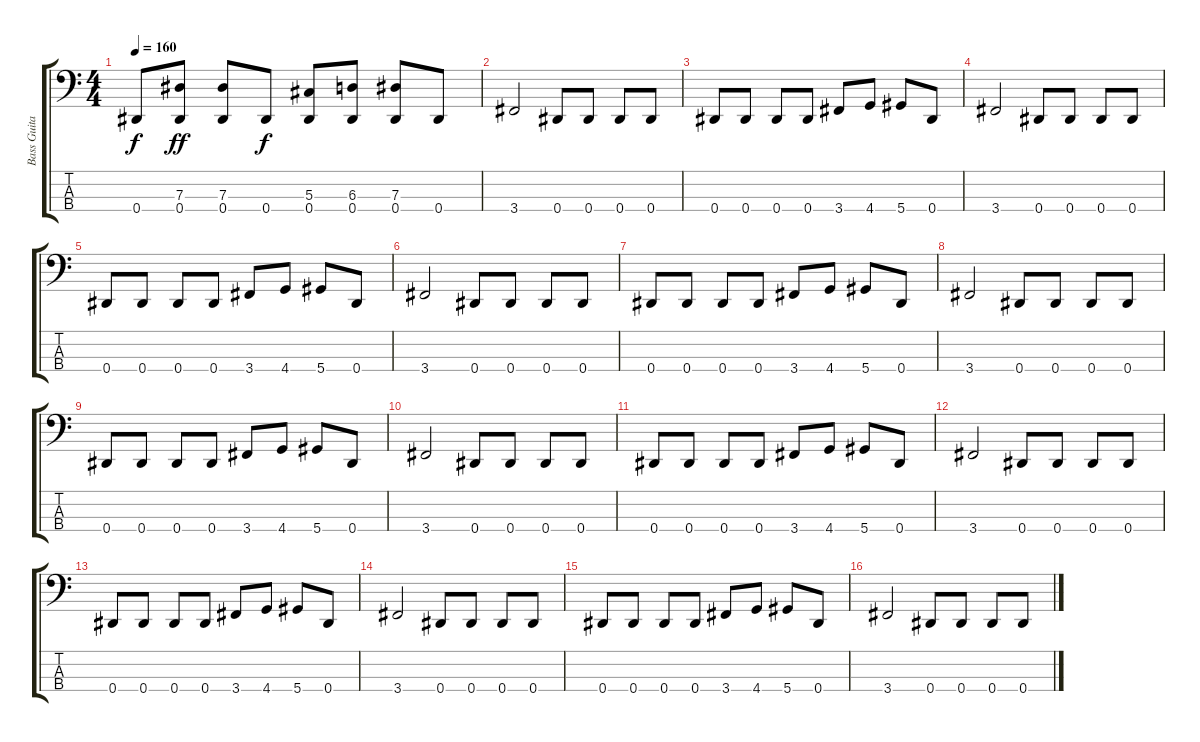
\track ("Bass Guitar" "Bass Guita") {instrument electricbasspick}
\staff {score tabs}
\tuning (Gb2 Db2 Ab1 Eb1) {hide}
\ts (4 4)
\tempo 160
\clef f4
\ks c
0.4.8{dy f} (7.3 0.4).8{dy ff} (7.3 0.4).8 0.4.8{dy f} (5.3 0.4).8 (6.3 0.4).8 (7.3 0.4).8 0.4.8 |
3.4.2 0.4.8 0.4.8 0.4.8 0.4.8 |
0.4.8 0.4.8 0.4.8 0.4.8 3.4.8 4.4.8 5.4.8 0.4.8 |
3.4.2 0.4.8 0.4.8 0.4.8 0.4.8 |
0.4.8 0.4.8 0.4.8 0.4.8 3.4.8 4.4.8 5.4.8 0.4.8 |
3.4.2 0.4.8 0.4.8 0.4.8 0.4.8 |
0.4.8 0.4.8 0.4.8 0.4.8 3.4.8 4.4.8 5.4.8 0.4.8 |
3.4.2 0.4.8 0.4.8 0.4.8 0.4.8 |
0.4.8 0.4.8 0.4.8 0.4.8 3.4.8 4.4.8 5.4.8 0.4.8 |
3.4.2 0.4.8 0.4.8 0.4.8 0.4.8 |
0.4.8 0.4.8 0.4.8 0.4.8 3.4.8 4.4.8 5.4.8 0.4.8 |
3.4.2 0.4.8 0.4.8 0.4.8 0.4.8 |
0.4.8 0.4.8 0.4.8 0.4.8 3.4.8 4.4.8 5.4.8 0.4.8 |
3.4.2 0.4.8 0.4.8 0.4.8 0.4.8 |
0.4.8 0.4.8 0.4.8 0.4.8 3.4.8 4.4.8 5.4.8 0.4.8 |
3.4.2 0.4.8 0.4.8 0.4.8 0.4.8
